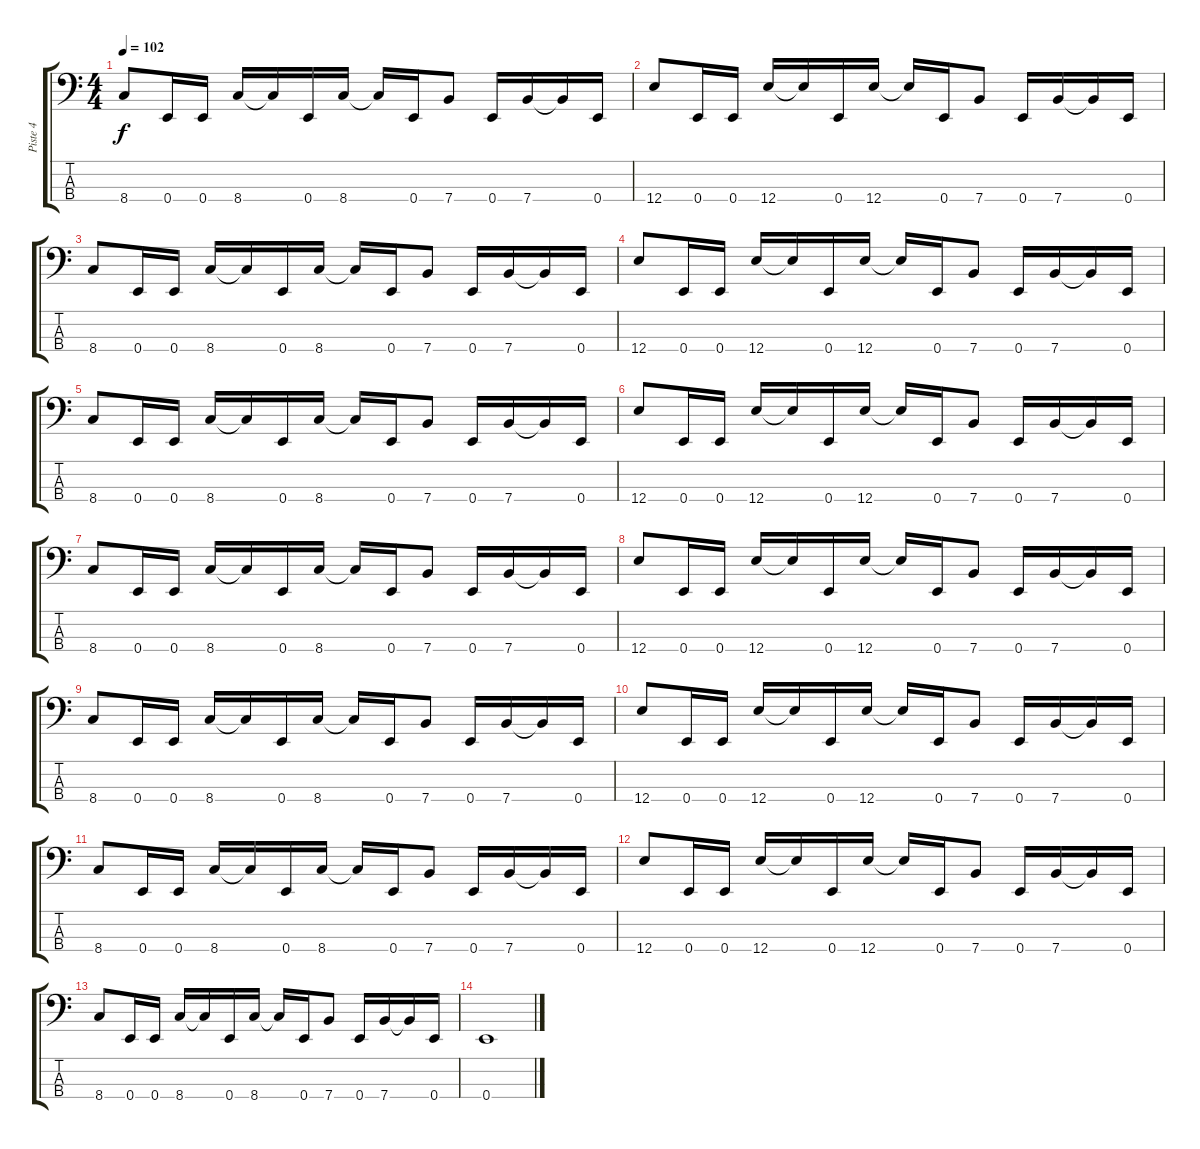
\track ("Piste 4" "Piste 4") {instrument electricbasspick}
\staff {score tabs}
\tuning (G2 D2 A1 E1) {hide}
\ts (4 4)
\tempo 102
\clef f4
\ks c
8.4.8{dy f} 0.4.16 0.4.16 8.4.16 8.4{t}.16 0.4.16 8.4.16 8.4{t}.16 0.4.16 7.4.8 0.4.16 7.4.16 7.4{t}.16 0.4.16 |
12.4.8 0.4.16 0.4.16 12.4.16 12.4{t}.16 0.4.16 12.4.16 12.4{t}.16 0.4.16 7.4.8 0.4.16 7.4.16 7.4{t}.16 0.4.16 |
8.4.8 0.4.16 0.4.16 8.4.16 8.4{t}.16 0.4.16 8.4.16 8.4{t}.16 0.4.16 7.4.8 0.4.16 7.4.16 7.4{t}.16 0.4.16 |
12.4.8 0.4.16 0.4.16 12.4.16 12.4{t}.16 0.4.16 12.4.16 12.4{t}.16 0.4.16 7.4.8 0.4.16 7.4.16 7.4{t}.16 0.4.16 |
8.4.8 0.4.16 0.4.16 8.4.16 8.4{t}.16 0.4.16 8.4.16 8.4{t}.16 0.4.16 7.4.8 0.4.16 7.4.16 7.4{t}.16 0.4.16 |
12.4.8 0.4.16 0.4.16 12.4.16 12.4{t}.16 0.4.16 12.4.16 12.4{t}.16 0.4.16 7.4.8 0.4.16 7.4.16 7.4{t}.16 0.4.16 |
8.4.8 0.4.16 0.4.16 8.4.16 8.4{t}.16 0.4.16 8.4.16 8.4{t}.16 0.4.16 7.4.8 0.4.16 7.4.16 7.4{t}.16 0.4.16 |
12.4.8 0.4.16 0.4.16 12.4.16 12.4{t}.16 0.4.16 12.4.16 12.4{t}.16 0.4.16 7.4.8 0.4.16 7.4.16 7.4{t}.16 0.4.16 |
8.4.8 0.4.16 0.4.16 8.4.16 8.4{t}.16 0.4.16 8.4.16 8.4{t}.16 0.4.16 7.4.8 0.4.16 7.4.16 7.4{t}.16 0.4.16 |
12.4.8 0.4.16 0.4.16 12.4.16 12.4{t}.16 0.4.16 12.4.16 12.4{t}.16 0.4.16 7.4.8 0.4.16 7.4.16 7.4{t}.16 0.4.16 |
8.4.8 0.4.16 0.4.16 8.4.16 8.4{t}.16 0.4.16 8.4.16 8.4{t}.16 0.4.16 7.4.8 0.4.16 7.4.16 7.4{t}.16 0.4.16 |
12.4.8 0.4.16 0.4.16 12.4.16 12.4{t}.16 0.4.16 12.4.16 12.4{t}.16 0.4.16 7.4.8 0.4.16 7.4.16 7.4{t}.16 0.4.16 |
8.4.8 0.4.16 0.4.16 8.4.16 8.4{t}.16 0.4.16 8.4.16 8.4{t}.16 0.4.16 7.4.8 0.4.16 7.4.16 7.4{t}.16 0.4.16 |
0.4.1
